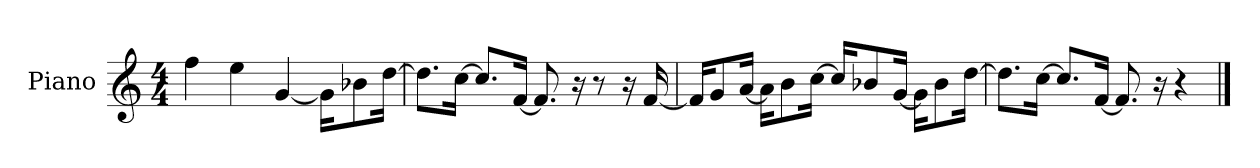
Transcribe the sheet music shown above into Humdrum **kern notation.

**kern
*part1
*staff1
*I"Piano
*I'P-no
*clefG2
*k[]
*M4/4
*MM90
=1
4ff\
4ee\
[4g/
16g\KL]
8b-X\
[16dd\Jk
=2
8.dd\L]
[16cc\Jk
8.cc/L]
[16f/Jk
8.f/]
16r
8r
16r
[16f/
=3
16f/KL]
8g/
[16a/Jk
16a\KL]
8b\
[16cc\Jk
16cc/KL]
8b-X/
[16g/Jk
16g\KL]
8b-\
[16dd\Jk
=4
8.dd\L]
[16cc\Jk
8.cc/L]
[16f/Jk
8.f/]
16r
4r
==
*-
